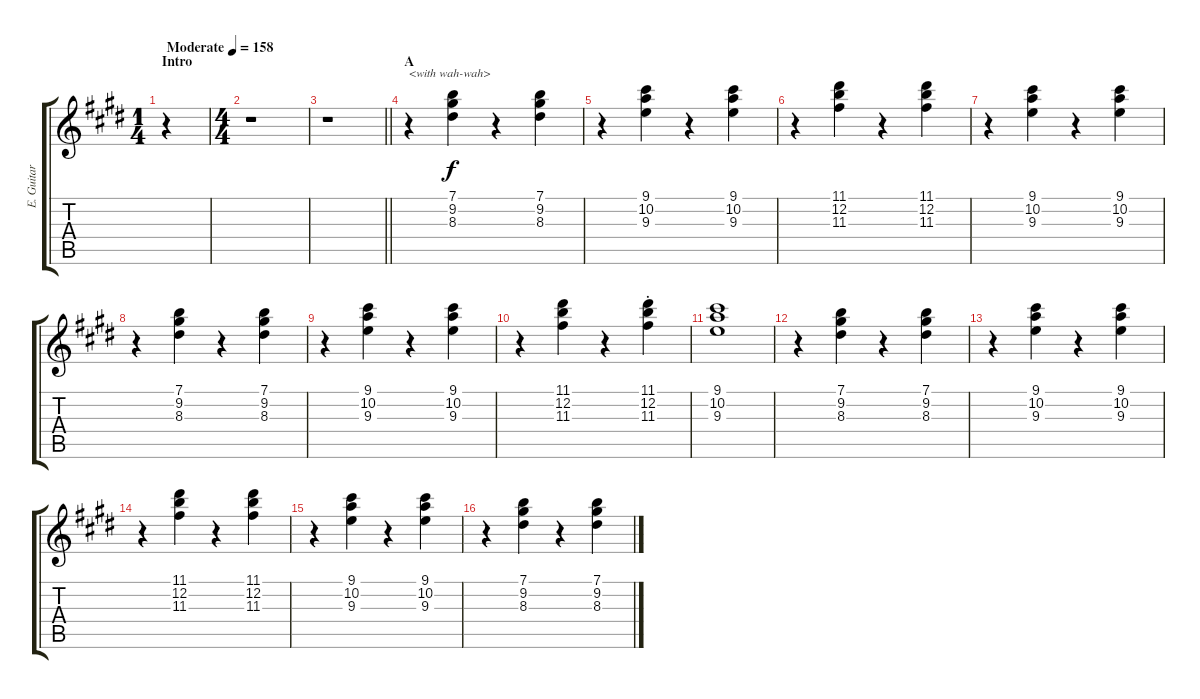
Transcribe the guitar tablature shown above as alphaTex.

\track ("E. Guitar I" "E. Guitar ") {instrument electricguitarclean}
\staff {score tabs}
\tuning (E4 B3 G3 D3 A2 E2) {hide}
\ts (1 4)
\section ("" "Intro")
\tempo (158 "Moderate")
\clef g2
\ks e
r.4{dy f instrument electricguitarclean} |
\ts (4 4)
r.1 |
\barLineRight lightlight
r.1 |
\section ("" "A")
r.4{txt "<with wah-wah>"} (7.1 9.2 8.3).4 r.4 (7.1 9.2 8.3).4 |
r.4 (9.1 10.2 9.3).4 r.4 (9.1 10.2 9.3).4 |
r.4 (11.1 12.2 11.3).4 r.4 (11.1 12.2 11.3).4 |
r.4 (9.1 10.2 9.3).4 r.4 (9.1 10.2 9.3).4 |
r.4 (7.1 9.2 8.3).4 r.4 (7.1 9.2 8.3).4 |
r.4 (9.1 10.2 9.3).4 r.4 (9.1 10.2 9.3).4 |
r.4 (11.1 12.2 11.3).4 r.4 (11.1{st} 12.2{st} 11.3{st}).4 |
(9.1 10.2 9.3).1 |
r.4 (7.1 9.2 8.3).4 r.4 (7.1 9.2 8.3).4 |
r.4 (9.1 10.2 9.3).4 r.4 (9.1 10.2 9.3).4 |
r.4 (11.1 12.2 11.3).4 r.4 (11.1 12.2 11.3).4 |
r.4 (9.1 10.2 9.3).4 r.4 (9.1 10.2 9.3).4 |
r.4 (7.1 9.2 8.3).4 r.4 (7.1 9.2 8.3).4
